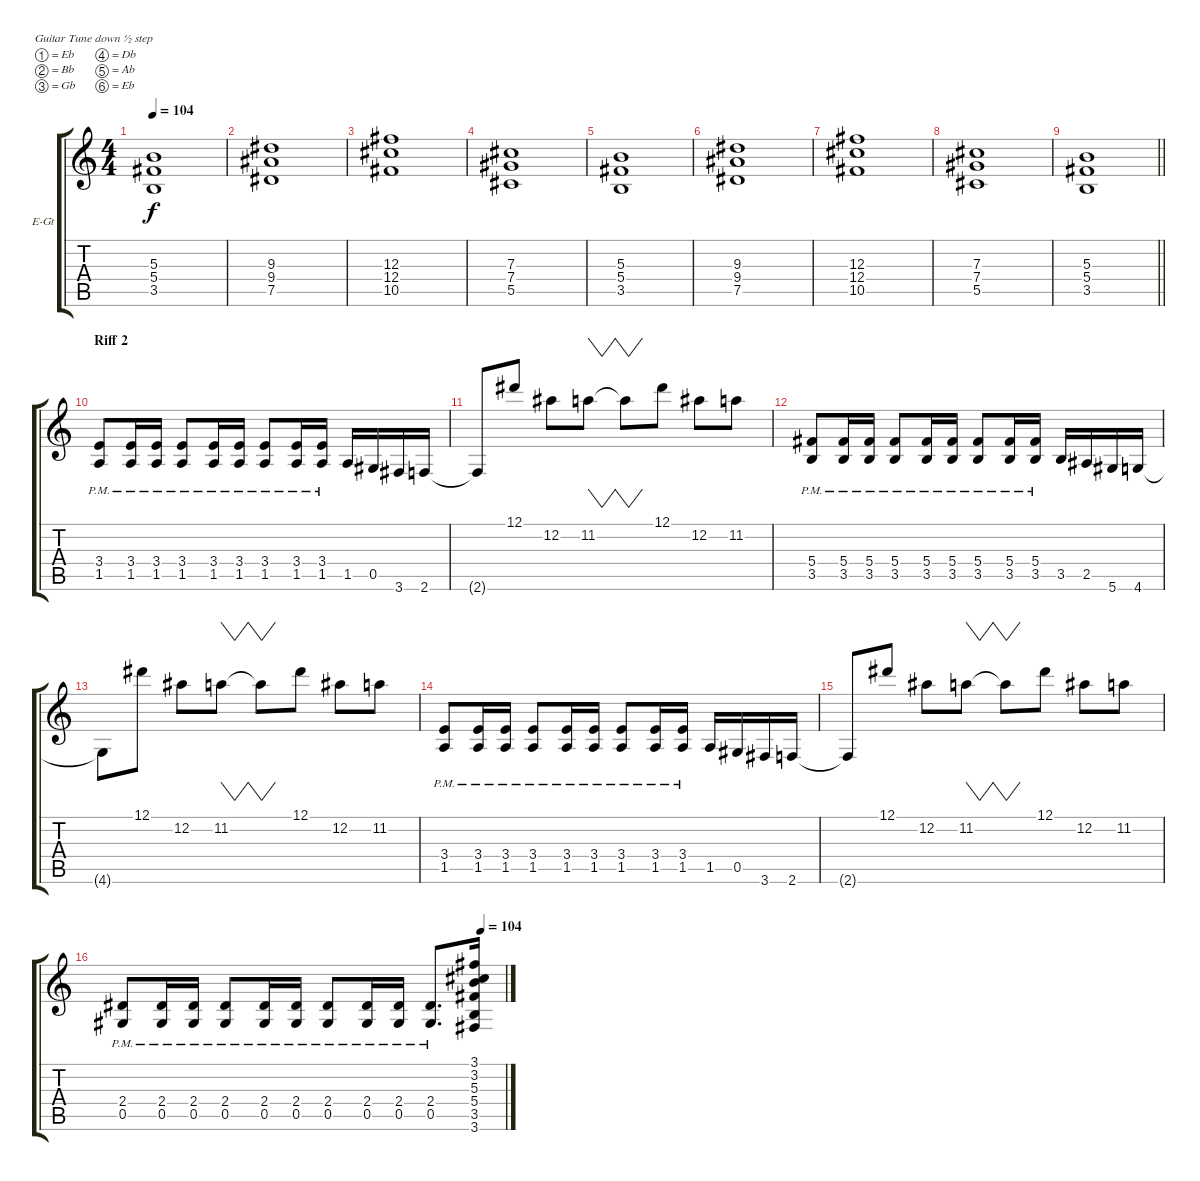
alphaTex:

\bracketExtendMode groupsimilarinstruments
\firstSystemTrackNameOrientation horizontal
\otherSystemsTrackNameOrientation horizontal
\track ("Guitar 2" "E-Gt") {instrument distortionguitar}
\staff {score tabs}
\tuning (Eb4 Bb3 Gb3 Db3 Ab2 Eb2)
\ts (4 4)
\tempo 104
\clef g2
\ks c
(5.3 5.4 3.5).1{dy f} |
(9.3 9.4 7.5).1 |
(12.3 12.4 10.5).1 |
(7.3 7.4 5.5).1 |
(5.3 5.4 3.5).1 |
(9.3 9.4 7.5).1 |
(12.3 12.4 10.5).1 |
(7.3 7.4 5.5).1 |
\barLineRight lightlight
(5.3 5.4 3.5).1 |
\section ("" "Riff 2")
(3.4{pm} 1.5{pm}).8 (3.4{pm} 1.5{pm}).16 (3.4{pm} 1.5{pm}).16 (3.4{pm} 1.5{pm}).8 (3.4{pm} 1.5{pm}).16 (3.4{pm} 1.5{pm}).16 (3.4{pm} 1.5{pm}).8 (3.4{pm} 1.5{pm}).16 (3.4{pm} 1.5{pm}).16 1.5.16 0.5.16 3.6.16 2.6.16 |
2.6{t}.8 12.1.8 12.2.8 11.2.8{vw} 11.2{t}.8{vw} 12.1.8 12.2.8 11.2.8 |
(5.4{pm} 3.5{pm}).8 (5.4{pm} 3.5{pm}).16 (5.4{pm} 3.5{pm}).16 (5.4{pm} 3.5{pm}).8 (5.4{pm} 3.5{pm}).16 (5.4{pm} 3.5{pm}).16 (5.4{pm} 3.5{pm}).8 (5.4{pm} 3.5{pm}).16 (5.4{pm} 3.5{pm}).16 3.5.16 2.5.16 5.6.16 4.6.16 |
4.6{t}.8 12.1.8 12.2.8 11.2.8{vw} 11.2{t}.8{vw} 12.1.8 12.2.8 11.2.8 |
(3.4{pm} 1.5{pm}).8 (3.4{pm} 1.5{pm}).16 (3.4{pm} 1.5{pm}).16 (3.4{pm} 1.5{pm}).8 (3.4{pm} 1.5{pm}).16 (3.4{pm} 1.5{pm}).16 (3.4{pm} 1.5{pm}).8 (3.4{pm} 1.5{pm}).16 (3.4{pm} 1.5{pm}).16 1.5.16 0.5.16 3.6.16 2.6.16 |
2.6{t}.8 12.1.8 12.2.8 11.2.8{vw} 11.2{t}.8{vw} 12.1.8 12.2.8 11.2.8 |
\tempo (104 0.9375)
(2.4{pm} 0.5{pm}).8 (2.4{pm} 0.5{pm}).16 (2.4{pm} 0.5{pm}).16 (2.4{pm} 0.5{pm}).8 (2.4{pm} 0.5{pm}).16 (2.4{pm} 0.5{pm}).16 (2.4{pm} 0.5{pm}).8 (2.4{pm} 0.5{pm}).16 (2.4{pm} 0.5{pm}).16 (2.4{pm} 0.5{pm}).8{d} (3.1 3.2 5.3 5.4 3.5 3.6).16
